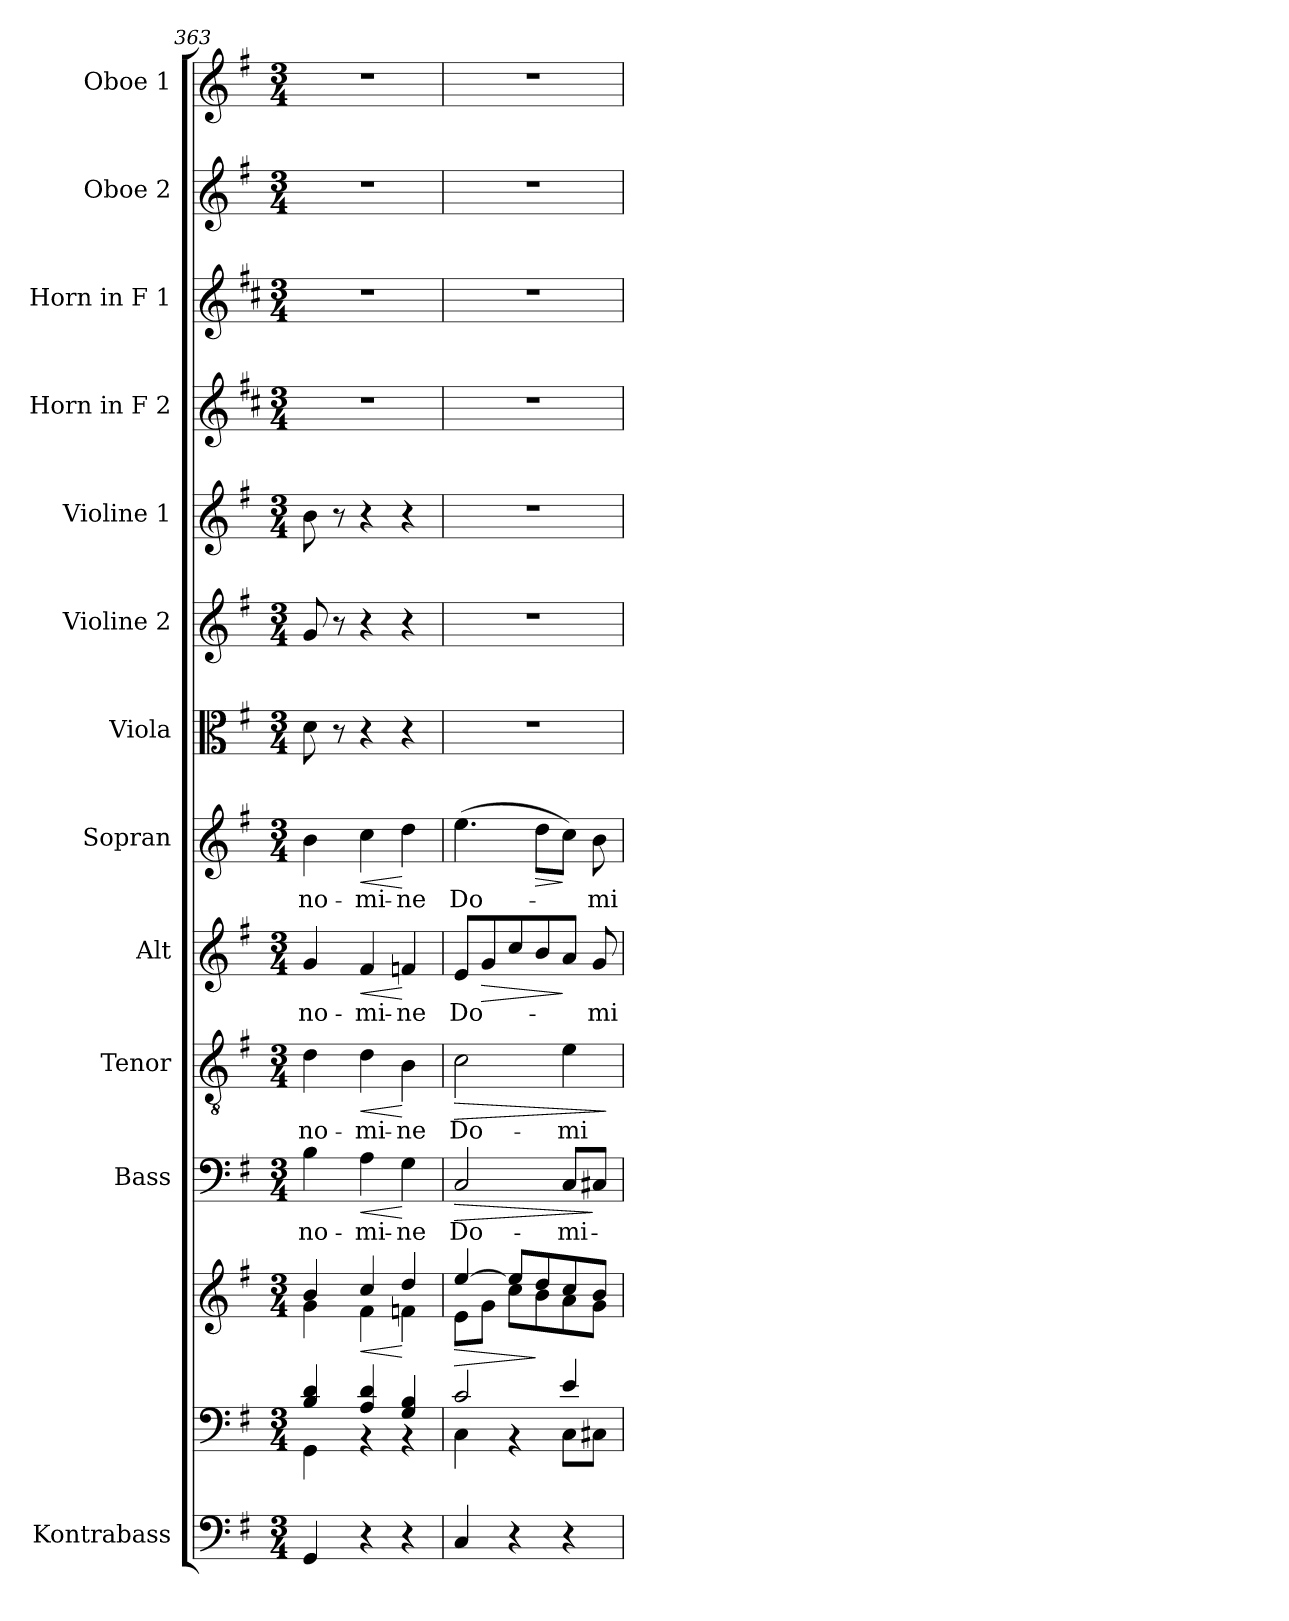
**kern	**kern	**kern	**dynam	**kern	**text	**dynam	**kern	**text	**dynam	**kern	**text	**dynam	**kern	**text	**dynam	**kern	**kern	**kern	**kern	**kern	**kern	**kern
*part13	*part12	*part12	*part12	*part11	*part11	*part11	*part10	*part10	*part10	*part9	*part9	*part9	*part8	*part8	*part8	*part7	*part6	*part5	*part4	*part3	*part2	*part1
*staff14	*staff13	*staff12	*staff12/13	*staff11	*staff11	*staff11	*staff10	*staff10	*staff10	*staff9	*staff9	*staff9	*staff8	*staff8	*staff8	*staff7	*staff6	*staff5	*staff4	*staff3	*staff2	*staff1
*I"Kontrabass	*	*	*	*I"Bass	*	*	*I"Tenor	*	*	*I"Alt	*	*	*I"Sopran	*	*	*I"Viola	*I"Violine 2	*I"Violine 1	*I"Horn in F 2	*I"Horn in F 1	*I"Oboe 2	*I"Oboe 1
*I'Kb.	*	*	*	*I'B.	*	*	*I'T.	*	*	*I'A.	*	*	*I'S.	*	*	*I'Vla.	*I'Vl. 2	*I'Vl. 1	*	*	*I'Ob. 2	*I'Ob. 1
*clefF4	*clefF4	*clefG2	*	*clefF4	*	*	*clefGv2	*	*	*clefG2	*	*	*clefG2	*	*	*clefC3	*clefG2	*clefG2	*clefG2	*clefG2	*clefG2	*clefG2
*ITrd7c12	*	*	*	*	*	*	*	*	*	*	*	*	*	*	*	*	*	*	*ITrd4c7	*ITrd4c7	*	*
*k[f#]	*k[f#]	*k[f#]	*	*k[f#]	*	*	*k[f#]	*	*	*k[f#]	*	*	*k[f#]	*	*	*k[f#]	*k[f#]	*k[f#]	*k[f#]	*k[f#]	*k[f#]	*k[f#]
*G:	*G:	*G:	*	*G:	*	*	*G:	*	*	*G:	*	*	*G:	*	*	*G:	*G:	*G:	*G:	*G:	*G:	*G:
*M3/4	*M3/4	*M3/4	*	*M3/4	*	*	*M3/4	*	*	*M3/4	*	*	*M3/4	*	*	*M3/4	*M3/4	*M3/4	*M3/4	*M3/4	*M3/4	*M3/4
=363	=363	=363	=363	=363	=363	=363	=363	=363	=363	=363	=363	=363	=363	=363	=363	=363	=363	=363	=363	=363	=363	=363
*	*^	*^	*	*	*	*	*	*	*	*	*	*	*	*	*	*	*	*	*	*	*	*
!	!	!	!	!	!	!	!LO:LY:b	!	!	!LO:LY:b	!	!	!LO:LY:b	!	!	!LO:LY:b	!	!	!	!	!	!	!	!
4GGG/	4B!/ 4d!/	4GG\	4b!/	4g!\	.	4B\	no-	.	4d\	no-	.	4g/	no-	.	4b\	no-	.	8d\	8g/	8b\	2.r	2.r	2.r	2.r
.	.	.	.	.	.	.	.	.	.	.	.	.	.	.	.	.	.	8r	8r	8r	.	.	.	.
!	!	!	!	!	!LO:HP:b	!	!LO:LY:b	!LO:HP:b	!	!LO:LY:b	!LO:HP:b	!	!LO:LY:b	!LO:HP:b	!	!LO:LY:b	!LO:HP:b	!	!	!	!	!	!	!
4r	4A!/ 4d!/	4rAA	4cc!/	4f#!\	<	4A\	-mi-	<	4d\	-mi-	<	4f#/	-mi-	<	4cc\	-mi-	<	4r	4r	4r	.	.	.	.
!	!	!	!	!	!	!	!LO:LY:b	!	!	!LO:LY:b	!	!	!LO:LY:b	!	!	!LO:LY:b	!	!	!	!	!	!	!	!
4r	4G!/ 4B!/	4rAA	4dd!/	4fn!\	[	4G\	-ne	[	4B\	-ne	[	4fn/	-ne	[	4dd\	-ne	[	4r	4r	4r	.	.	.	.
=364	=364	=364	=364	=364	=364	=364	=364	=364	=364	=364	=364	=364	=364	=364	=364	=364	=364	=364	=364	=364	=364	=364	=364	=364
!	!	!	!	!	!LO:HP:b	!	!LO:LY:b	!LO:HP:b	!	!LO:LY:b	!LO:HP:b	!	!LO:LY:b	!	!	!LO:LY:b	!	!	!	!	!	!	!	!
4CC/	2c!/	4C\	[>4ee!/	8e!\L	>	2C/	Do-	>	2c\	Do-	>	8e/L	Do-	.	(>4.ee\	Do-	.	2.r	2.r	2.r	2.r	2.r	2.r	2.r
!	!	!	!	!	!	!	!	!	!	!	!	!	!	!LO:HP:b	!	!	!	!	!	!	!	!	!	!
.	.	.	.	8g!\J	.	.	.	.	.	.	.	8g/	.	>	.	.	.	.	.	.	.	.	.	.
4r	.	4rBB	8ee!/L]	8cc!\L	.	.	.	.	.	.	.	8cc/	.	.	.	.	.	.	.	.	.	.	.	.
!	!	!	!	!	!	!	!	!	!	!	!	!	!	!	!	!	!LO:HP:b	!	!	!	!	!	!	!
.	.	.	8dd!/	8b!\	]	.	.	.	.	.	.	8b/	.	.	8dd\L	.	>	.	.	.	.	.	.	.
!	!	!	!	!	!	!	!LO:LY:b	!	!	!LO:LY:b	!	!	!	!	!	!	!	!	!	!	!	!	!	!
4r	4e!/	8C\L	8cc!/	8a!\	.	8C/L	-mi-	.	4e\	-mi-	.	8a/J	.	]	8cc\J)	.	]	.	.	.	.	.	.	.
!	!	!	!	!	!	!	!	!	!	!	!	!	!LO:LY:b	!	!	!LO:LY:b	!	!	!	!	!	!	!	!
.	.	8C#X\J	8b!/J	8g!\J	.	8C#X/J	.	]	.	.	.	8g/	-mi-	.	8b\	-mi-	.	.	.	.	.	.	.	.
*	*v	*v	*	*	*	*	*	*	*	*	*	*	*	*	*	*	*	*	*	*	*	*	*	*
*	*	*v	*v	*	*	*	*	*	*	*	*	*	*	*	*	*	*	*	*	*	*	*	*
.	.	.	.	.	.	.	.	.	]	.	.	.	.	.	.	.	.	.	.	.	.	.
=	=	=	=	=	=	=	=	=	=	=	=	=	=	=	=	=	=	=	=	=	=	=
*-	*-	*-	*-	*-	*-	*-	*-	*-	*-	*-	*-	*-	*-	*-	*-	*-	*-	*-	*-	*-	*-	*-
